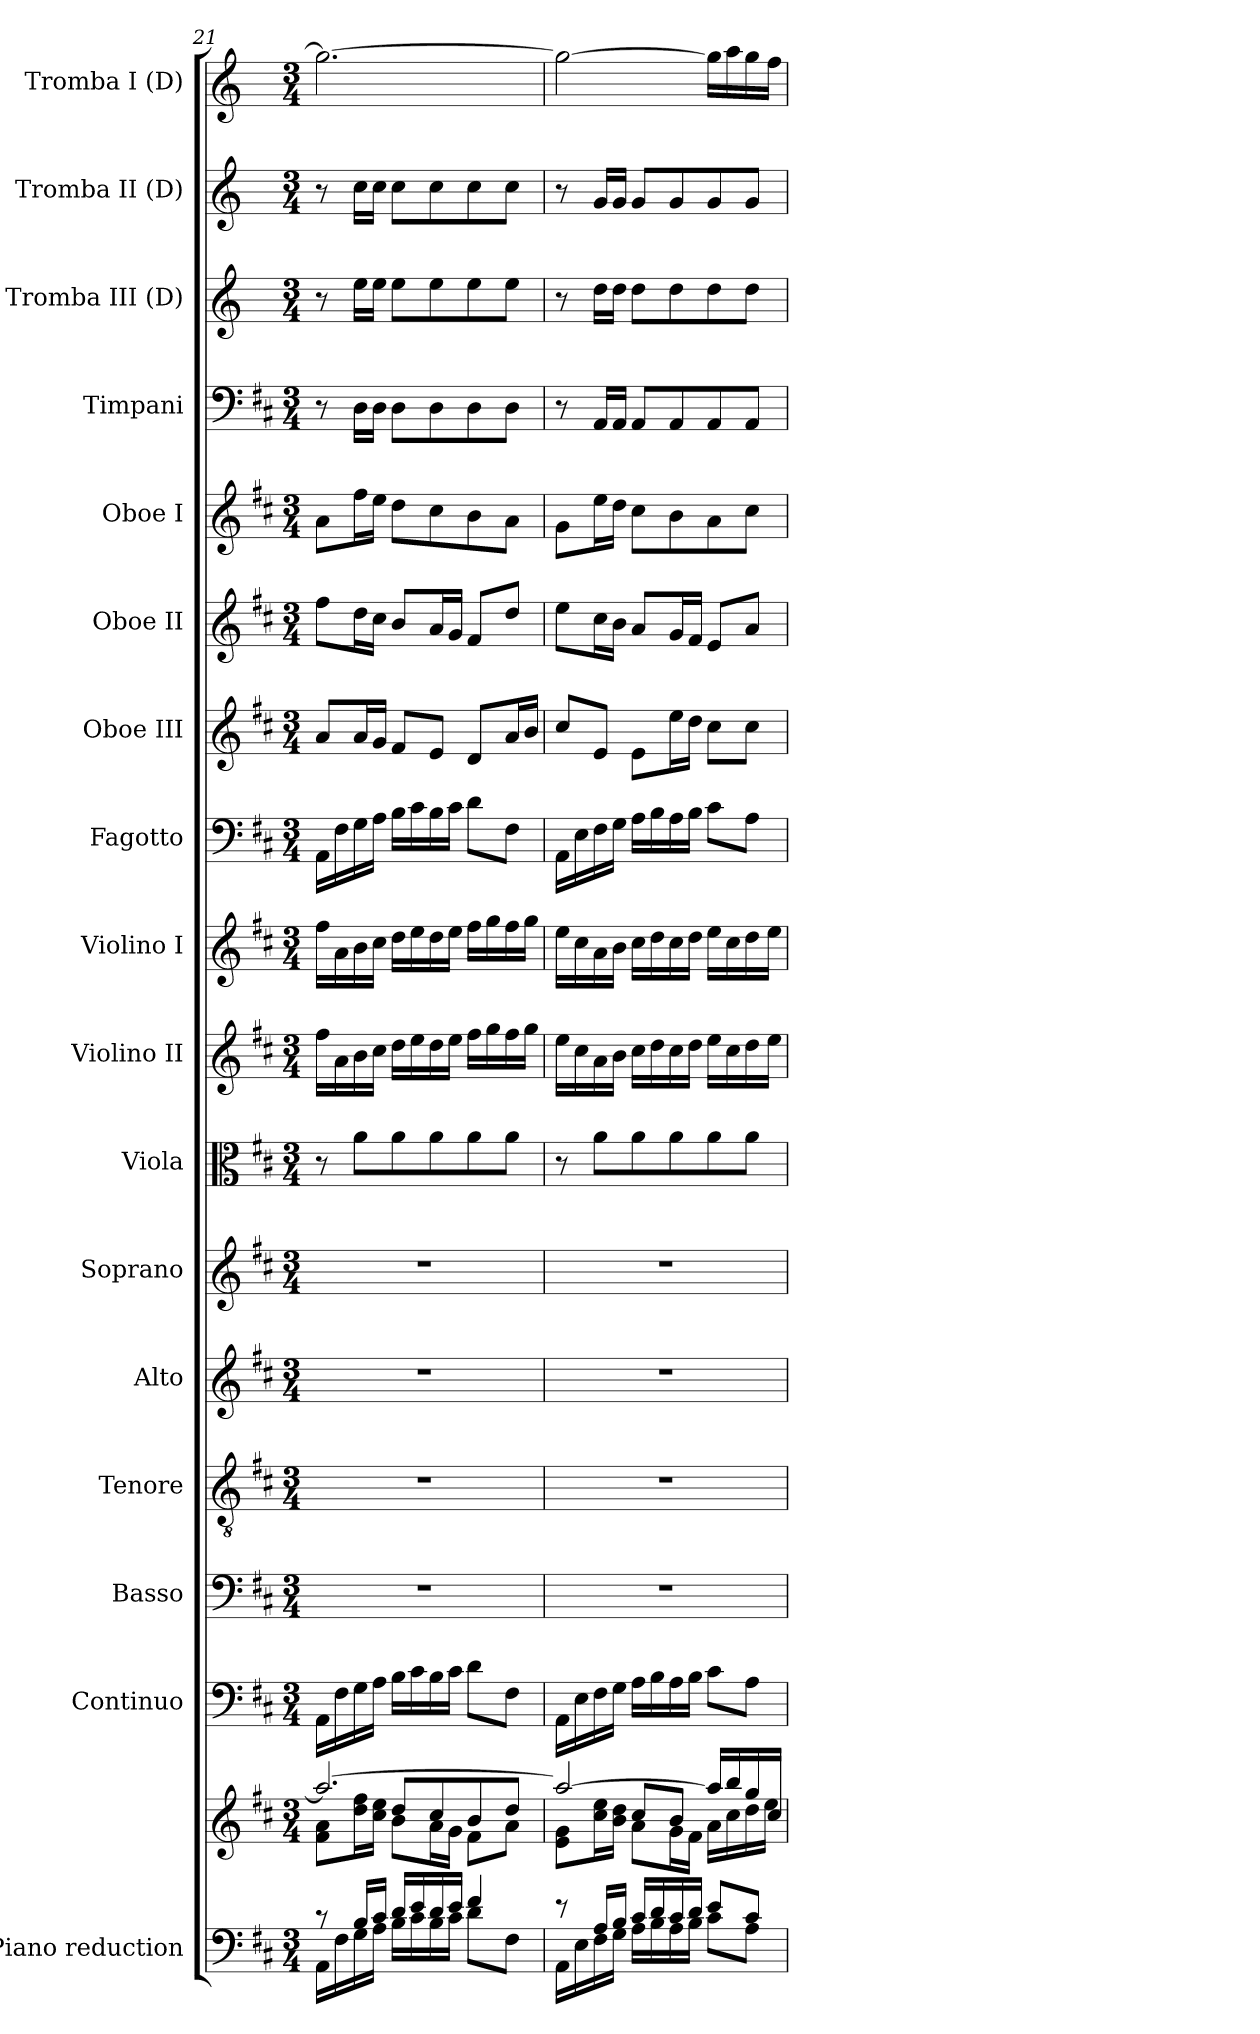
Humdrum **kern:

**kern	**kern	**kern	**kern	**kern	**kern	**kern	**kern	**kern	**kern	**kern	**kern	**kern	**kern	**kern	**kern	**kern	**kern
*part17	*part17	*part16	*part15	*part14	*part13	*part12	*part11	*part10	*part9	*part8	*part7	*part6	*part5	*part4	*part3	*part2	*part1
*staff18	*staff17	*staff16	*staff15	*staff14	*staff13	*staff12	*staff11	*staff10	*staff9	*staff8	*staff7	*staff6	*staff5	*staff4	*staff3	*staff2	*staff1
*I"Piano reduction	*	*I"Continuo	*I"Basso	*I"Tenore	*I"Alto	*I"Soprano	*I"Viola	*I"Violino II	*I"Violino I	*I"Fagotto	*I"Oboe III	*I"Oboe II	*I"Oboe I	*I"Timpani	*I"Tromba III (D)	*I"Tromba II (D)	*I"Tromba I (D)
*I'Pno	*	*	*	*	*	*	*	*	*	*	*I'Ob	*I'Ob	*I'Ob	*I'Timp	*	*	*
*clefF4	*clefG2	*clefF4	*clefF4	*clefGv2	*clefG2	*clefG2	*clefC3	*clefG2	*clefG2	*clefF4	*clefG2	*clefG2	*clefG2	*clefF4	*clefG2	*clefG2	*clefG2
*	*	*	*	*	*	*	*	*	*	*	*	*	*	*	*ITrd-1c-2	*ITrd-1c-2	*ITrd-1c-2
*k[f#c#]	*k[f#c#]	*k[f#c#]	*k[f#c#]	*k[f#c#]	*k[f#c#]	*k[f#c#]	*k[f#c#]	*k[f#c#]	*k[f#c#]	*k[f#c#]	*k[f#c#]	*k[f#c#]	*k[f#c#]	*k[f#c#]	*k[f#c#]	*k[f#c#]	*k[f#c#]
*M3/4	*M3/4	*M3/4	*M3/4	*M3/4	*M3/4	*M3/4	*M3/4	*M3/4	*M3/4	*M3/4	*M3/4	*M3/4	*M3/4	*M3/4	*M3/4	*M3/4	*M3/4
=21	=21	=21	=21	=21	=21	=21	=21	=21	=21	=21	=21	=21	=21	=21	=21	=21	=21
*^	*^	*	*	*	*	*	*	*	*	*	*	*	*	*	*	*	*
*	*	*	*^	*	*	*	*	*	*	*	*	*	*	*	*	*	*	*	*
8r	16AA\LL	2.aa/_	8f#\ 8a\L	4ryy	16AA\LL	2.r	2.r	2.r	2.r	8r	16ff#\LL	16ff#\LL	16AA\LL	8a/L	8ff#\L	8a\L	8r	8r	8r	2.aa\_
.	16F#\	.	.	.	16F#\	.	.	.	.	.	16a\	16a\	16F#\	.	.	.	.	.	.	.
16B/LL	16G\	.	16dd\ 16ff#\L	.	16G\	.	.	.	.	8a\L	16b\	16b\	16G\	16a/L	16dd\L	16ff#\L	16D\LL	16ff#\LL	16dd\LL	.
16c#/JJ	16A\JJ	.	16cc#\ 16ee\JJ	.	16A\JJ	.	.	.	.	.	16cc#\JJ	16cc#\JJ	16A\JJ	16g/JJ	16cc#\JJ	16ee\JJ	16D\JJ	16ff#\JJ	16dd\JJ	.
16d/LL	16B\LL	.	8b\L	8dd/L	16B\LL	.	.	.	.	8a\	16dd\LL	16dd\LL	16B\LL	8f#/L	8b/L	8dd\L	8D\L	8ff#\L	8dd\L	.
16e/	16c#\	.	.	.	16c#\	.	.	.	.	.	16ee\	16ee\	16c#\	.	.	.	.	.	.	.
16d/	16B\	.	16a\L	8cc#/	16B\	.	.	.	.	8a\	16dd\	16dd\	16B\	8e/J	16a/L	8cc#\	8D\	8ff#\	8dd\	.
16e/JJ	16c#\JJ	.	16g\JJ	.	16c#\JJ	.	.	.	.	.	16ee\JJ	16ee\JJ	16c#\JJ	.	16g/JJ	.	.	.	.	.
4f#/	8d\L	.	8f#\L	8b/	8d\L	.	.	.	.	8a\	16ff#\LL	16ff#\LL	8d\L	8d/L	8f#/L	8b\	8D\	8ff#\	8dd\	.
.	.	.	.	.	.	.	.	.	.	.	16gg\	16gg\	.	.	.	.	.	.	.	.
.	8F#\J	.	8a\J	8dd/J	8F#\J	.	.	.	.	8a\J	16ff#\	16ff#\	8F#\J	16a/L	8dd/J	8a\J	8D\J	8ff#\J	8dd\J	.
.	.	.	.	.	.	.	.	.	.	.	16gg\JJ	16gg\JJ	.	16b/JJ	.	.	.	.	.	.
=22	=22	=22	=22	=22	=22	=22	=22	=22	=22	=22	=22	=22	=22	=22	=22	=22	=22	=22	=22	=22
8r	16AA\LL	2aa/_	8e\ 8g\L	4ryy	16AA\LL	2.r	2.r	2.r	2.r	8r	16ee\LL	16ee\LL	16AA\LL	8cc#/L	8ee\L	8g\L	8r	8r	8r	2aa\_
.	16E\	.	.	.	16E\	.	.	.	.	.	16cc#\	16cc#\	16E\	.	.	.	.	.	.	.
16A/LL	16F#\	.	16cc#\ 16ee\L	.	16F#\	.	.	.	.	8a\L	16a\	16a\	16F#\	8e/J	16cc#\L	16ee\L	16AA/LL	16ee\LL	16a/LL	.
16B/JJ	16G\JJ	.	16b\ 16dd\JJ	.	16G\JJ	.	.	.	.	.	16b\JJ	16b\JJ	16G\JJ	.	16b\JJ	16dd\JJ	16AA/JJ	16ee\JJ	16a/JJ	.
16c#/LL	16A\LL	.	8a\L	8cc#/L	16A\LL	.	.	.	.	8a\	16cc#\LL	16cc#\LL	16A\LL	8e\L	8a/L	8cc#\L	8AA/L	8ee\L	8a/L	.
16d/	16B\	.	.	.	16B\	.	.	.	.	.	16dd\	16dd\	16B\	.	.	.	.	.	.	.
16c#/	16A\	.	16g\L	8b/J	16A\	.	.	.	.	8a\	16cc#\	16cc#\	16A\	16ee\L	16g/L	8b\	8AA/	8ee\	8a/	.
16d/JJ	16B\JJ	.	16f#\JJ	.	16B\JJ	.	.	.	.	.	16dd\JJ	16dd\JJ	16B\JJ	16dd\JJ	16f#/JJ	.	.	.	.	.
8e/L	8c#\L	16aa/LL]	16a\LL	4ryy	8c#\L	.	.	.	.	8a\	16ee\LL	16ee\LL	8c#\L	8cc#\L	8e/L	8a\	8AA/	8ee\	8a/	16aa\LL]
.	.	16bb/	16cc#\	.	.	.	.	.	.	.	16cc#\	16cc#\	.	.	.	.	.	.	.	16bb\
8c#/J	8A\J	16gg/	16dd\	.	8A\J	.	.	.	.	8a\J	16dd\	16dd\	8A\J	8cc#\J	8a/J	8cc#\J	8AA/J	8ee\J	8a/J	16aa\
.	.	16cc#/JJ	16ee\JJ	.	.	.	.	.	.	.	16ee\JJ	16ee\JJ	.	.	.	.	.	.	.	16gg\JJ
*v	*v	*	*	*	*	*	*	*	*	*	*	*	*	*	*	*	*	*	*	*
*	*v	*v	*v	*	*	*	*	*	*	*	*	*	*	*	*	*	*	*	*
=	=	=	=	=	=	=	=	=	=	=	=	=	=	=	=	=	=
*-	*-	*-	*-	*-	*-	*-	*-	*-	*-	*-	*-	*-	*-	*-	*-	*-	*-
